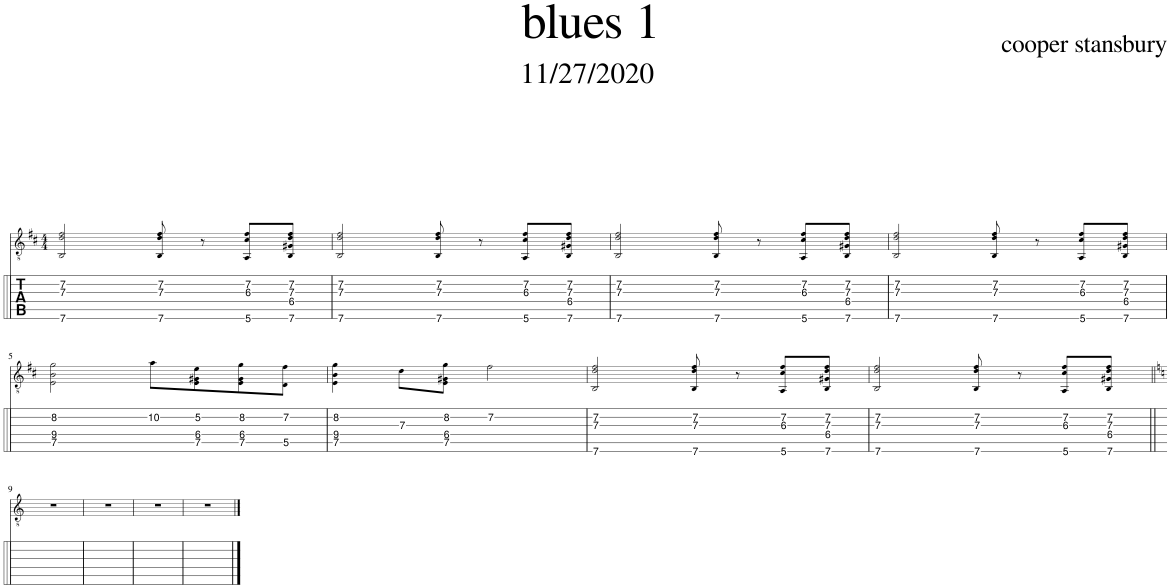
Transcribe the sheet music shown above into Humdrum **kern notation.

**kern	**kern
*part1	*part1
*staff2	*staff1
*I"Guitar	*
*I'Guit.	*
*stria6	*stria5
*	*clefGv2
*k[f#c#]	*k[f#c#]
*M4/4	*M4/4
=1	=1
2BB 2d 2f#	2BB/ 2d/ 2f#/
8BB 8d 8f#	8BB/ 8d/ 8f#/
8r	8r
8AA\ 8c#\ 8f#\L	8AA/ 8c#/ 8f#/L
8BB\ 8G#\ 8d\ 8f#\J	8BB/ 8G#X/ 8d/ 8f#/J
=2	=2
2BB 2d 2f#	2BB/ 2d/ 2f#/
8BB 8d 8f#	8BB/ 8d/ 8f#/
8r	8r
8AA\ 8c#\ 8f#\L	8AA/ 8c#/ 8f#/L
8BB\ 8G#\ 8d\ 8f#\J	8BB/ 8G#X/ 8d/ 8f#/J
=3	=3
2BB 2d 2f#	2BB/ 2d/ 2f#/
8BB 8d 8f#	8BB/ 8d/ 8f#/
8r	8r
8AA\ 8c#\ 8f#\L	8AA/ 8c#/ 8f#/L
8BB\ 8G#\ 8d\ 8f#\J	8BB/ 8G#X/ 8d/ 8f#/J
=4	=4
2BB 2d 2f#	2BB/ 2d/ 2f#/
8BB 8d 8f#	8BB/ 8d/ 8f#/
8r	8r
8AA\ 8c#\ 8f#\L	8AA/ 8c#/ 8f#/L
8BB\ 8G#\ 8d\ 8f#\J	8BB/ 8G#X/ 8d/ 8f#/J
!!LO:LB:g=z
=5	=5
2E 2B 2g	2E\ 2B\ 2g\
8aL	8a\L
8E\ 8G#\ 8e\J	8E\ 8G#X\ 8e\
8E\ 8G#\ 8g\L	8E\ 8G#\ 8g\
8D\ 8f#\J	8D\ 8f#\J
=6	=6
4E 4B 4g	4E\ 4B\ 4g\
8dL	8d\L
8E\ 8G#\ 8g\J	8E\ 8G#X\ 8g\J
2f#	2f#\
=7	=7
2BB 2d 2f#	2BB/ 2d/ 2f#/
8BB 8d 8f#	8BB/ 8d/ 8f#/
8r	8r
8AA\ 8c#\ 8f#\L	8AA/ 8c#/ 8f#/L
8BB\ 8G#\ 8d\ 8f#\J	8BB/ 8G#X/ 8d/ 8f#/J
=8	=8
2BB 2d 2f#	2BB/ 2d/ 2f#/
8BB 8d 8f#	8BB/ 8d/ 8f#/
8r	8r
8AA\ 8c#\ 8f#\L	8AA/ 8c#/ 8f#/L
8BB\ 8G#\ 8d\ 8f#\J	8BB/ 8G#X/ 8d/ 8f#/J
!!LO:LB:g=z
=9||	=9||
*k[]	*k[]
1r	1r
=10	=10
1r	1r
=11	=11
1r	1r
=12	=12
1r	1r
==	==
*-	*-
